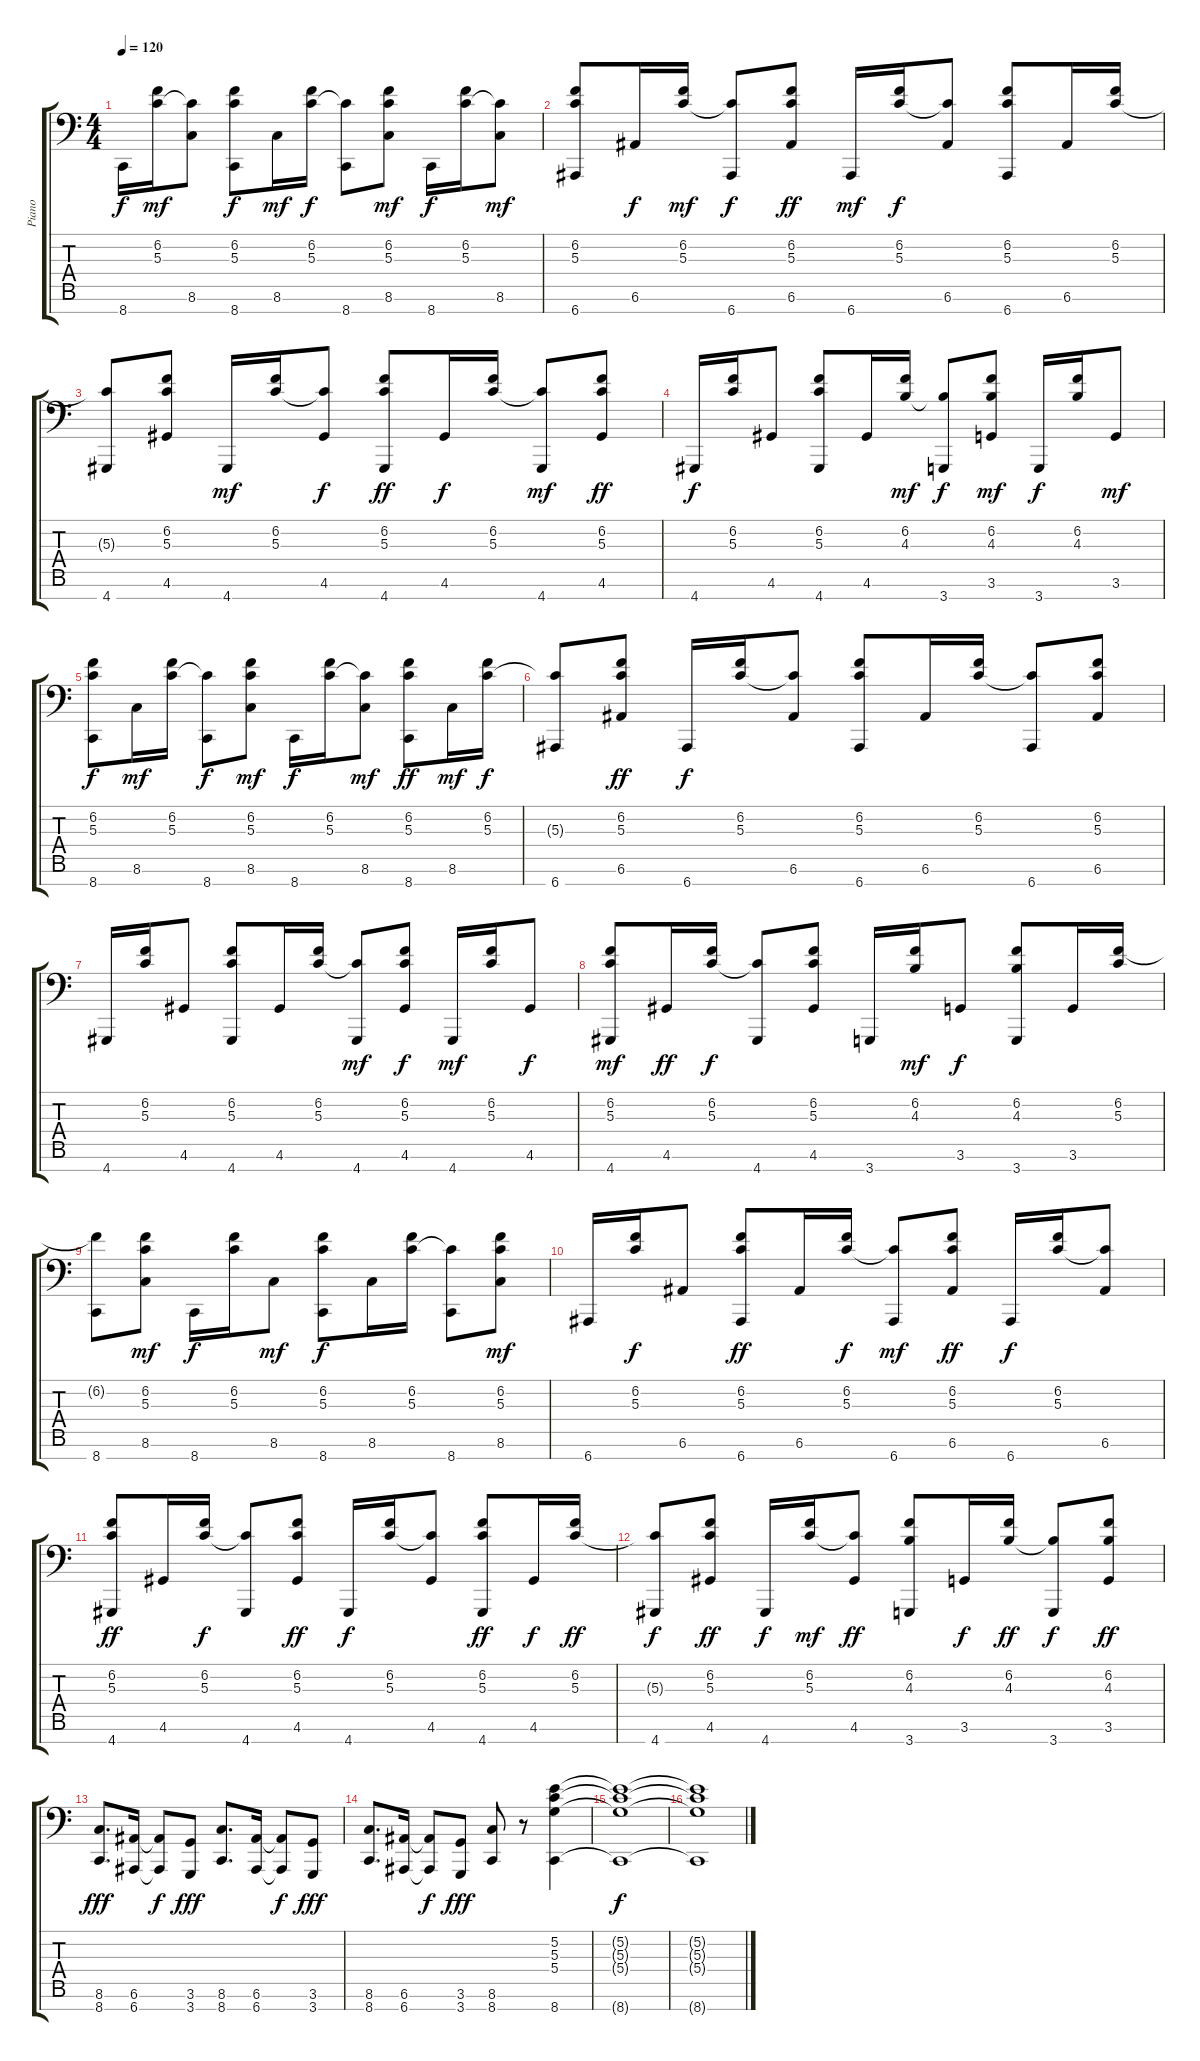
\track ("Piano" "Piano") {instrument brightacousticpiano}
\staff {score tabs}
\tuning (E4 B3 G3 D3 A2 E2 E1) {hide}
\ts (4 4)
\tempo 120
\clef f4
\ks c
8.7.16{dy f} (6.2 5.3).16{dy mf} (5.3{t} 8.6).8 (6.2 5.3 8.7).8{dy f} 8.6.16{dy mf} (6.2 5.3).16{dy f} (5.3{t} 8.7).8 (6.2 5.3 8.6).8{dy mf} 8.7.16{dy f} (6.2 5.3).16 (5.3{t} 8.6).8{dy mf} |
(6.2 5.3 6.7).8 6.6.16{dy f} (6.2 5.3).16{dy mf} (5.3{t} 6.7).8{dy f} (6.2 5.3 6.6).8{dy ff} 6.7.16{dy mf} (6.2 5.3).16{dy f} (5.3{t} 6.6).8 (6.2 5.3 6.7).8 6.6.16 (6.2 5.3).16 |
(5.3{t} 4.7).8 (6.2 5.3 4.6).8 4.7.16{dy mf} (6.2 5.3).16 (5.3{t} 4.6).8{dy f} (6.2 5.3 4.7).8{dy ff} 4.6.16{dy f} (6.2 5.3).16 (5.3{t} 4.7).8{dy mf} (6.2 5.3 4.6).8{dy ff} |
4.7.16{dy f} (6.2 5.3).16 4.6.8 (6.2 5.3 4.7).8 4.6.16 (6.2 4.3).16{dy mf} (4.3{t} 3.7).8{dy f} (6.2 4.3 3.6).8{dy mf} 3.7.16{dy f} (6.2 4.3).16 3.6.8{dy mf} |
(6.2 5.3 8.7).8{dy f} 8.6.16{dy mf} (6.2 5.3).16 (5.3{t} 8.7).8{dy f} (6.2 5.3 8.6).8{dy mf} 8.7.16{dy f} (6.2 5.3).16 (5.3{t} 8.6).8{dy mf} (6.2 5.3 8.7).8{dy ff} 8.6.16{dy mf} (6.2 5.3).16{dy f} |
(5.3{t} 6.7).8 (6.2 5.3 6.6).8{dy ff} 6.7.16{dy f} (6.2 5.3).16 (5.3{t} 6.6).8 (6.2 5.3 6.7).8 6.6.16 (6.2 5.3).16 (5.3{t} 6.7).8 (6.2 5.3 6.6).8 |
4.7.16 (6.2 5.3).16 4.6.8 (6.2 5.3 4.7).8 4.6.16 (6.2 5.3).16 (5.3{t} 4.7).8{dy mf} (6.2 5.3 4.6).8{dy f} 4.7.16{dy mf} (6.2 5.3).16 4.6.8{dy f} |
(6.2 5.3 4.7).8{dy mf} 4.6.16{dy ff} (6.2 5.3).16{dy f} (5.3{t} 4.7).8 (6.2 5.3 4.6).8 3.7.16 (6.2 4.3).16{dy mf} 3.6.8{dy f} (6.2 4.3 3.7).8 3.6.16 (6.2 5.3).16 |
(6.2{t} 8.7).8 (6.2 5.3 8.6).8{dy mf} 8.7.16{dy f} (6.2 5.3).16 8.6.8{dy mf} (6.2 5.3 8.7).8{dy f} 8.6.16 (6.2 5.3).16 (5.3{t} 8.7).8 (6.2 5.3 8.6).8{dy mf} |
6.7.16 (6.2 5.3).16{dy f} 6.6.8 (6.2 5.3 6.7).8{dy ff} 6.6.16 (6.2 5.3).16{dy f} (5.3{t} 6.7).8{dy mf} (6.2 5.3 6.6).8{dy ff} 6.7.16{dy f} (6.2 5.3).16 (5.3{t} 6.6).8 |
(6.2 5.3 4.7).8{dy ff} 4.6.16 (6.2 5.3).16{dy f} (5.3{t} 4.7).8 (6.2 5.3 4.6).8{dy ff} 4.7.16{dy f} (6.2 5.3).16 (5.3{t} 4.6).8 (6.2 5.3 4.7).8{dy ff} 4.6.16{dy f} (6.2 5.3).16{dy ff} |
(5.3{t} 4.7).8{dy f} (6.2 5.3 4.6).8{dy ff} 4.7.16{dy f} (6.2 5.3).16{dy mf} (5.3{t} 4.6).8{dy ff} (6.2 4.3 3.7).8 3.6.16{dy f} (6.2 4.3).16{dy ff} (4.3{t} 3.7).8{dy f} (6.2 4.3 3.6).8{dy ff} |
(8.6 8.7).8{d dy fff} (6.6 6.7).16 (6.6{t} 6.7{t}).8{dy f} (3.6 3.7).8{dy fff} (8.6 8.7).8{d} (6.6 6.7).16 (6.6{t} 6.7{t}).8{dy f} (3.6 3.7).8{dy fff} |
(8.6 8.7).8{d} (6.6 6.7).16 (6.6{t} 6.7{t}).8{dy f} (3.6 3.7).8{dy fff} (8.6 8.7).8 r.8 (5.2 5.3 5.4 8.7).4 |
(5.2{t} 5.3{t} 5.4{t} 8.7{t}).1{dy f} |
(5.2{t} 5.3{t} 5.4{t} 8.7{t}).1
